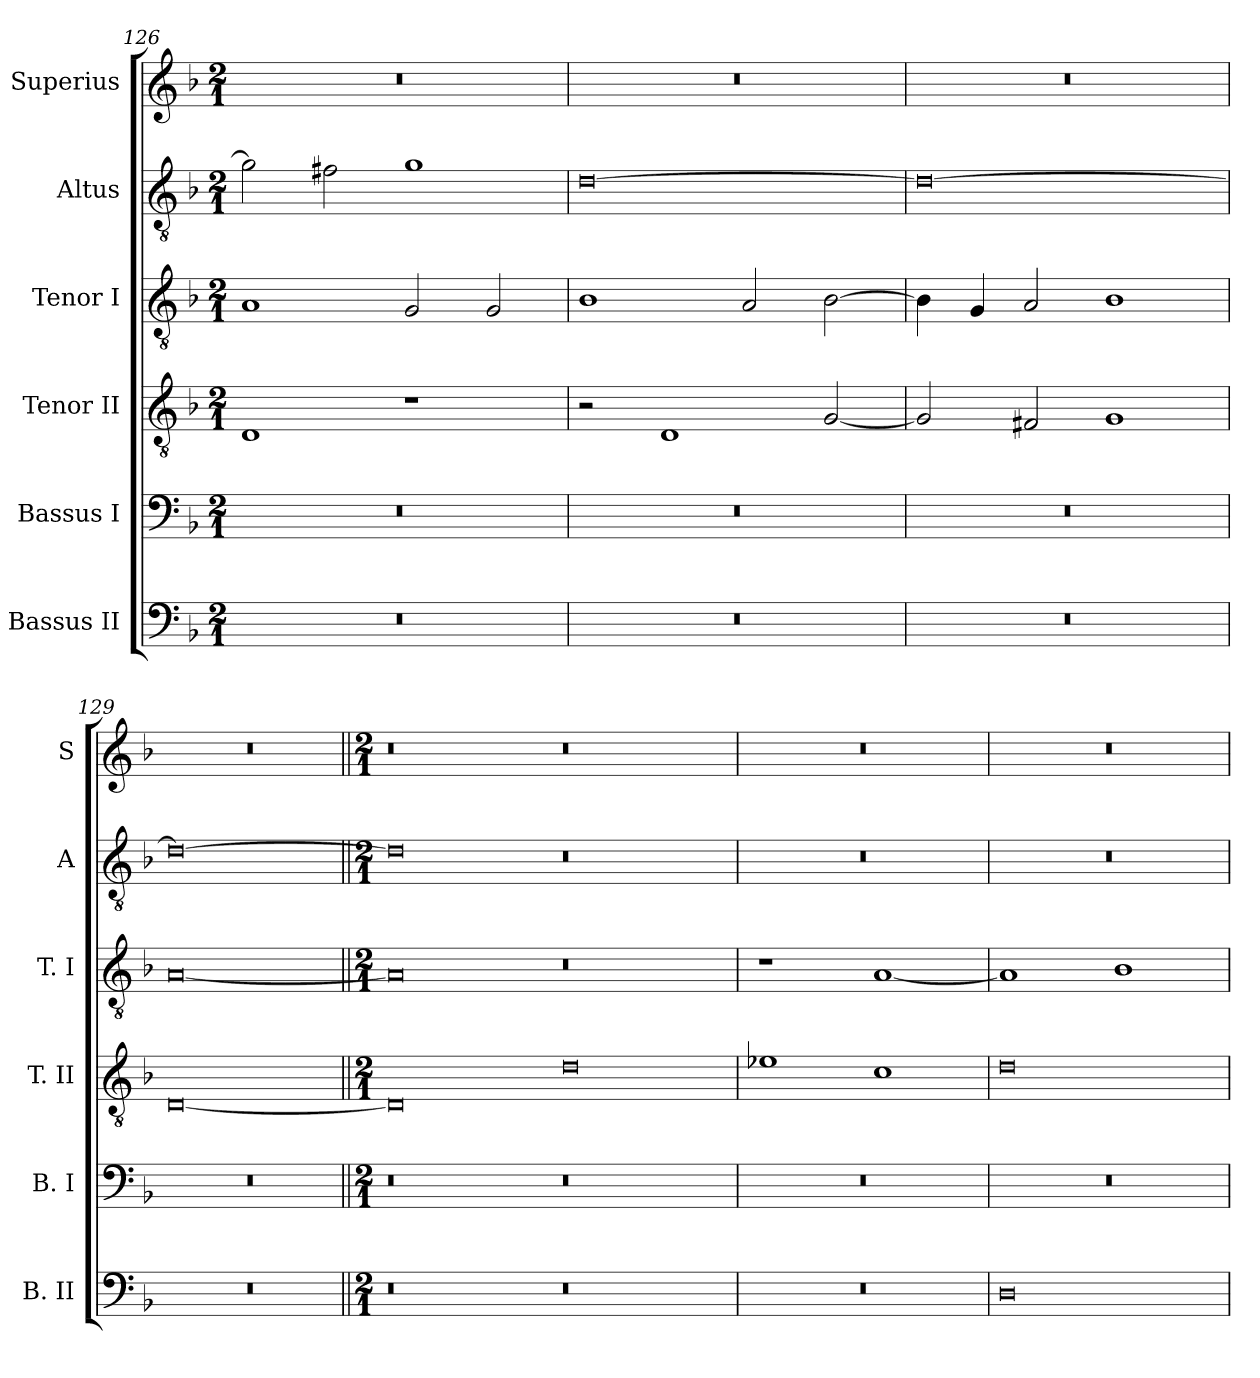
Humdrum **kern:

**kern	**kern	**kern	**kern	**kern	**kern
*part6	*part5	*part4	*part3	*part2	*part1
*staff6	*staff5	*staff4	*staff3	*staff2	*staff1
*I"Bassus II	*I"Bassus I	*I"Tenor II	*I"Tenor I	*I"Altus	*I"Superius
*I'B. II	*I'B. I	*I'T. II	*I'T. I	*I'A	*I'S
*clefF4	*clefF4	*clefGv2	*clefGv2	*clefGv2	*clefG2
*k[b-]	*k[b-]	*k[b-]	*k[b-]	*k[b-]	*k[b-]
*F:	*F:	*F:	*F:	*F:	*F:
*M2/1	*M2/1	*M2/1	*M2/1	*M2/1	*M2/1
=126	=126	=126	=126	=126	=126
0r	0r	1D	1A	2g]	0r
.	.	.	.	2f#X	.
.	.	1r	2G	1g	.
.	.	.	2G	.	.
=127	=127	=127	=127	=127	=127
0r	0r	2r	1B-	[0d	0r
.	.	1D	.	.	.
.	.	.	2A	.	.
.	.	[2G	[2B-	.	.
=128	=128	=128	=128	=128	=128
0r	0r	2G]	4B-]	0d_	0r
.	.	.	4G	.	.
.	.	2F#X	2A	.	.
.	.	1G	1B-	.	.
=129	=129	=129	=129	=129	=129
0r	0r	[0D	[0A	0d_	0r
=130||	=130||	=130||	=130||	=130||	=130||
*M2/1	*M2/1	*M2/1	*M2/1	*M2/1	*M2/1
0r	0r	0D]	0A]	0d]	0r
0r	0r	0d	0r	0r	0r
=131	=131	=131	=131	=131	=131
0r	0r	1e-X	1r	0r	0r
.	.	1c	[1A	.	.
=132	=132	=132	=132	=132	=132
0D	0r	0d	1A]	0r	0r
.	.	.	1B-	.	.
=	=	=	=	=	=
*-	*-	*-	*-	*-	*-
